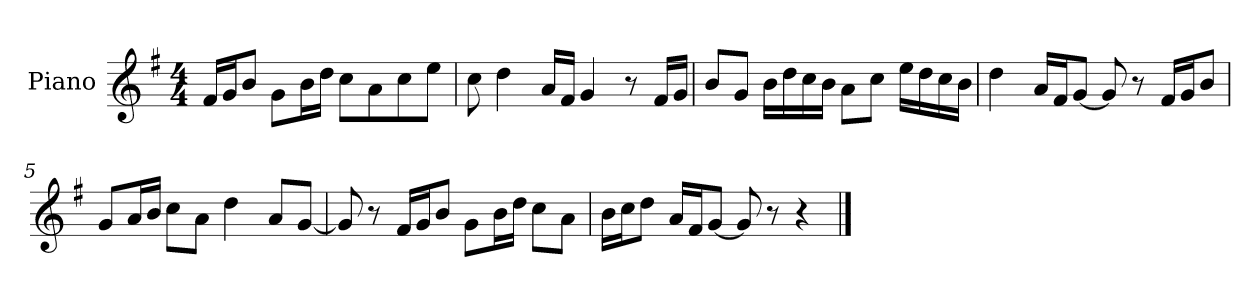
**kern
*part1
*staff1
*I"Piano
*I'P-no
*clefG2
*k[f#]
*M4/4
*MM90
=1
16f#/LL
16g/J
8b/J
8g\L
16b\L
16dd\JJ
8cc\L
8a\
8cc\
8ee\J
=2
8cc\
4dd\
16a/LL
16f#/JJ
4g/
8r
16f#/LL
16g/JJ
=3
8b/L
8g/J
16b\LL
16dd\
16cc\
16b\JJ
8a\L
8cc\J
16ee\LL
16dd\
16cc\
16b\JJ
=4
4dd\
16a/LL
16f#/J
[8g/J
8g/]
8r
16f#/LL
16g/J
8b/J
!!LO:LB:g=z
=5
8g/L
16a/L
16b/JJ
8cc\L
8a\J
4dd\
8a/L
[8g/J
=6
8g/]
8r
16f#/LL
16g/J
8b/J
8g\L
16b\L
16dd\JJ
8cc\L
8a\J
=7
16b\LL
16cc\J
8dd\J
16a/LL
16f#/J
[8g/J
8g/]
8r
4r
==
*-
